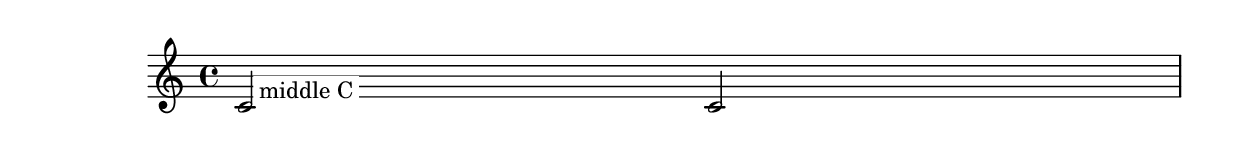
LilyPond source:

%% DO NOT EDIT this file manually; it is automatically
%% generated from LSR http://lsr.dsi.unimi.it
%% Make any changes in LSR itself, or in Documentation/snippets/new/ ,
%% and then run scripts/auxiliar/makelsr.py
%%
%% This file is in the public domain.
\version "2.14.0"

\header {
  lsrtags = "editorial-annotations, text"

%% Translation of GIT committish: 2d548a99cb9dba80f2ff035582009477cd37eceb
  texidoces = "
La instrucción @code{\\whiteout} intercala un rectángulo blanco
debajo de un elemento de marcado.  Este rectángulo blanco no tapa
a ningún otro objeto gráfico, puesto que las líneas del pentagrama
están en una capa inferior a la de la mayor parte de los otros
objetos.

"
  doctitlees = "Poner en blanco las líneas del pentagrama utilizando la instrucción \\whiteout"

  texidoc = "
The @code{\\whiteout} command underlays a markup with a white box.
Since staff lines are in a lower layer than most other grobs, this
white box will not overlap any other grob.

"
  doctitle = "Blanking staff lines using the \\whiteout command"
} % begin verbatim

\layout { ragged-right = ##f }
\relative c' {
  \override TextScript #'extra-offset = #'(2 . 4)
  c2-\markup { \whiteout \pad-markup #0.5 "middle C" } c
}

